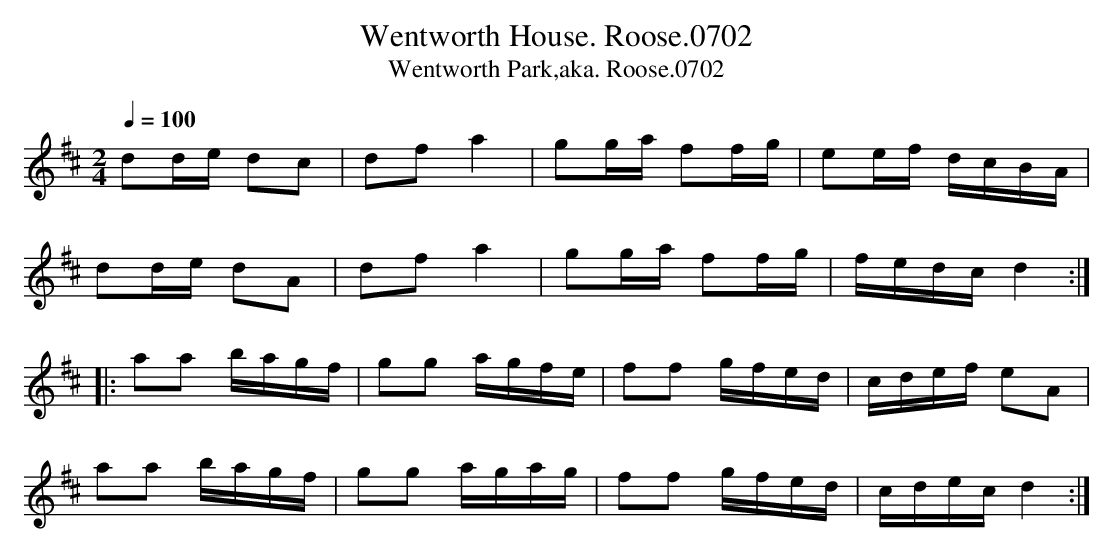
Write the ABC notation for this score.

X:1
T:Wentworth House. Roose.0702
T:Wentworth Park,aka. Roose.0702
L:1/8
M:2/4
Q:1/4=100
K:D
dd/e/ dc|df a2|gg/a/ ff/g/|ee/f/ d/c/B/A/|
dd/e/ dA|df a2|gg/a/ ff/g/|f/e/d/c/ d2:|
|:aa b/a/g/f/|gg a/g/f/e/|ff g/f/e/d/|c/d/e/f/ eA|
aa b/a/g/f/|gg a/g/a/g/|ff g/f/e/d/|c/d/e/c/ d2:|
